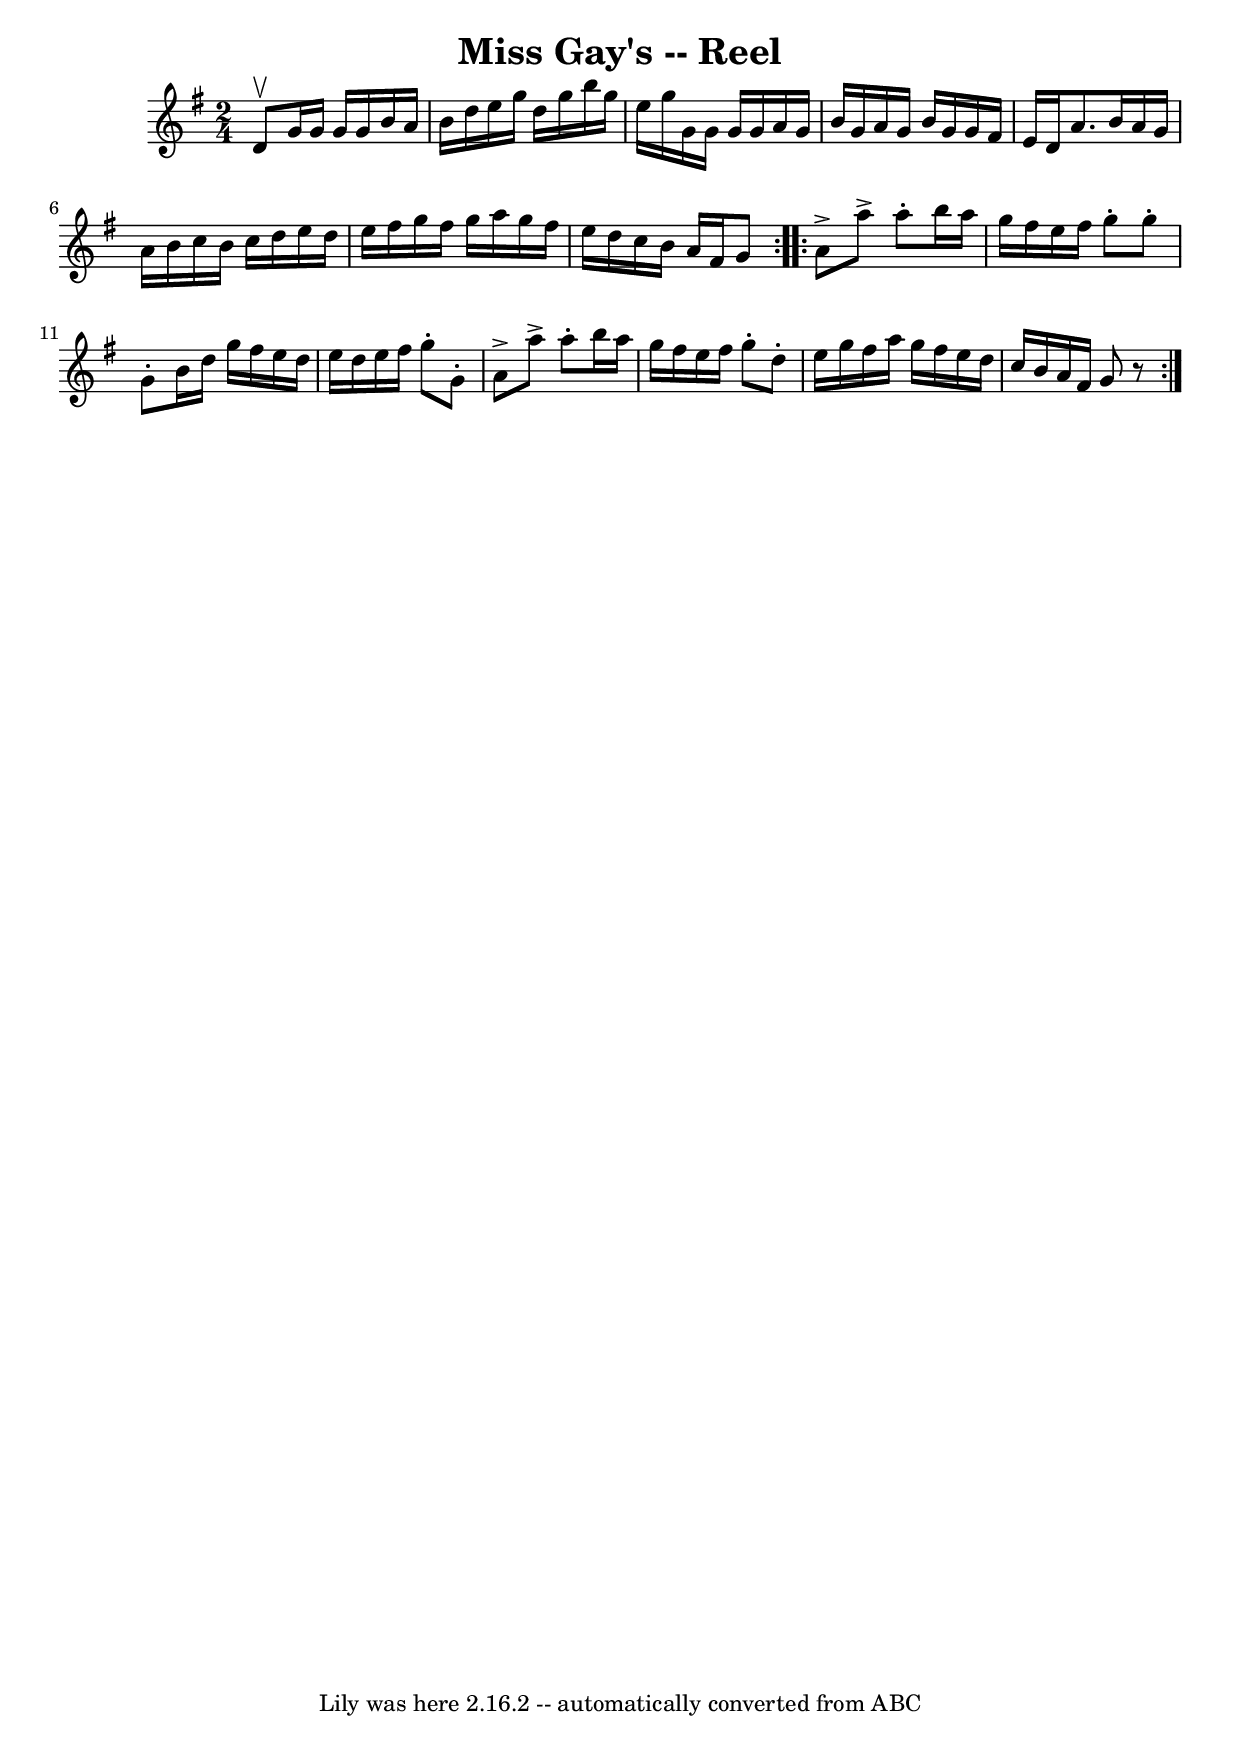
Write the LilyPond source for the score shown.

\version "2.7.40"
\include "Mammoth.ily"
\header {
	%% book = "Ryan's Mammoth Collection"
	crossRefNumber = "1"
	footnotes = "\\\\175"
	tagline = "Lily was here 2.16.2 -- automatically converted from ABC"
	title = "Miss Gay's -- Reel"
}
voicedefault =  {


\repeat volta 2 {
\time 2/4 
\key g \major d'8^\upbow |
 g'16 g'16 g'16 g'16 
 b'16 a'16 b'16 d''16    |
 e''16 g''16 d''16 g''16 
 b''16 g''16 e''16 g''16    |
 g'16 g'16 g'16 g'16  
 a'16 g'16 b'16 g'16    |
 a'16 g'16 b'16 g'16    
g'16 fis'16 e'16 d'16    |
 a'8. b'16 a'16 g'16    
a'16 b'16    |
 c''16 b'16 c''16 d''16 e''16 d''16    
e''16 fis''16    |
 g''16 fis''16 g''16 a''16 g''16    
fis''16 e''16 d''16    |
 c''16 b'16 a'16 fis'16 g'8  
  } \repeat volta 2 { a'8^\accent a''8^\accent a''8 -. b''16    
a''16    |
 g''16 fis''16 e''16 fis''16 g''8 -. g''8 -.   
|
 g'8 -. b'16 d''16 g''16 fis''16 e''16 d''16    
|
 e''16 d''16 e''16 fis''16 g''8 -. g'8 -.   |
    
 a'8^\accent a''8^\accent a''8 -. b''16 a''16    |
 g''16    
fis''16 e''16 fis''16 g''8 -. d''8 -.   |
 e''16 g''16    
fis''16 a''16 g''16 fis''16 e''16 d''16    |
 c''16    
b'16 a'16 fis'16 g'8    r8   }   
}

\score{
    <<

	\context Staff="default"
	{
	    \voicedefault 
	}

    >>
	\layout {
	}
	\midi {}
}
